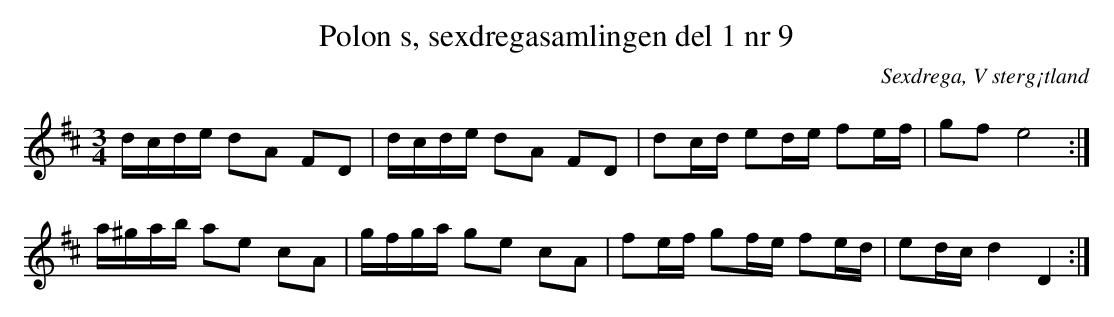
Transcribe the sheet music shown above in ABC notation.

X:1
T: Polon s, sexdregasamlingen del 1 nr 9
O: Sexdrega, V sterg¡tland
M: 3/4
L: 1/16
K: D
dcde d2A2 F2D2|dcde d2A2 F2D2|d2cd e2de f2ef|g2f2 e8:|
a^gab a2e2 c2A2|gfga g2e2 c2A2|f2ef g2fe f2ed|e2dc d4D4:|
